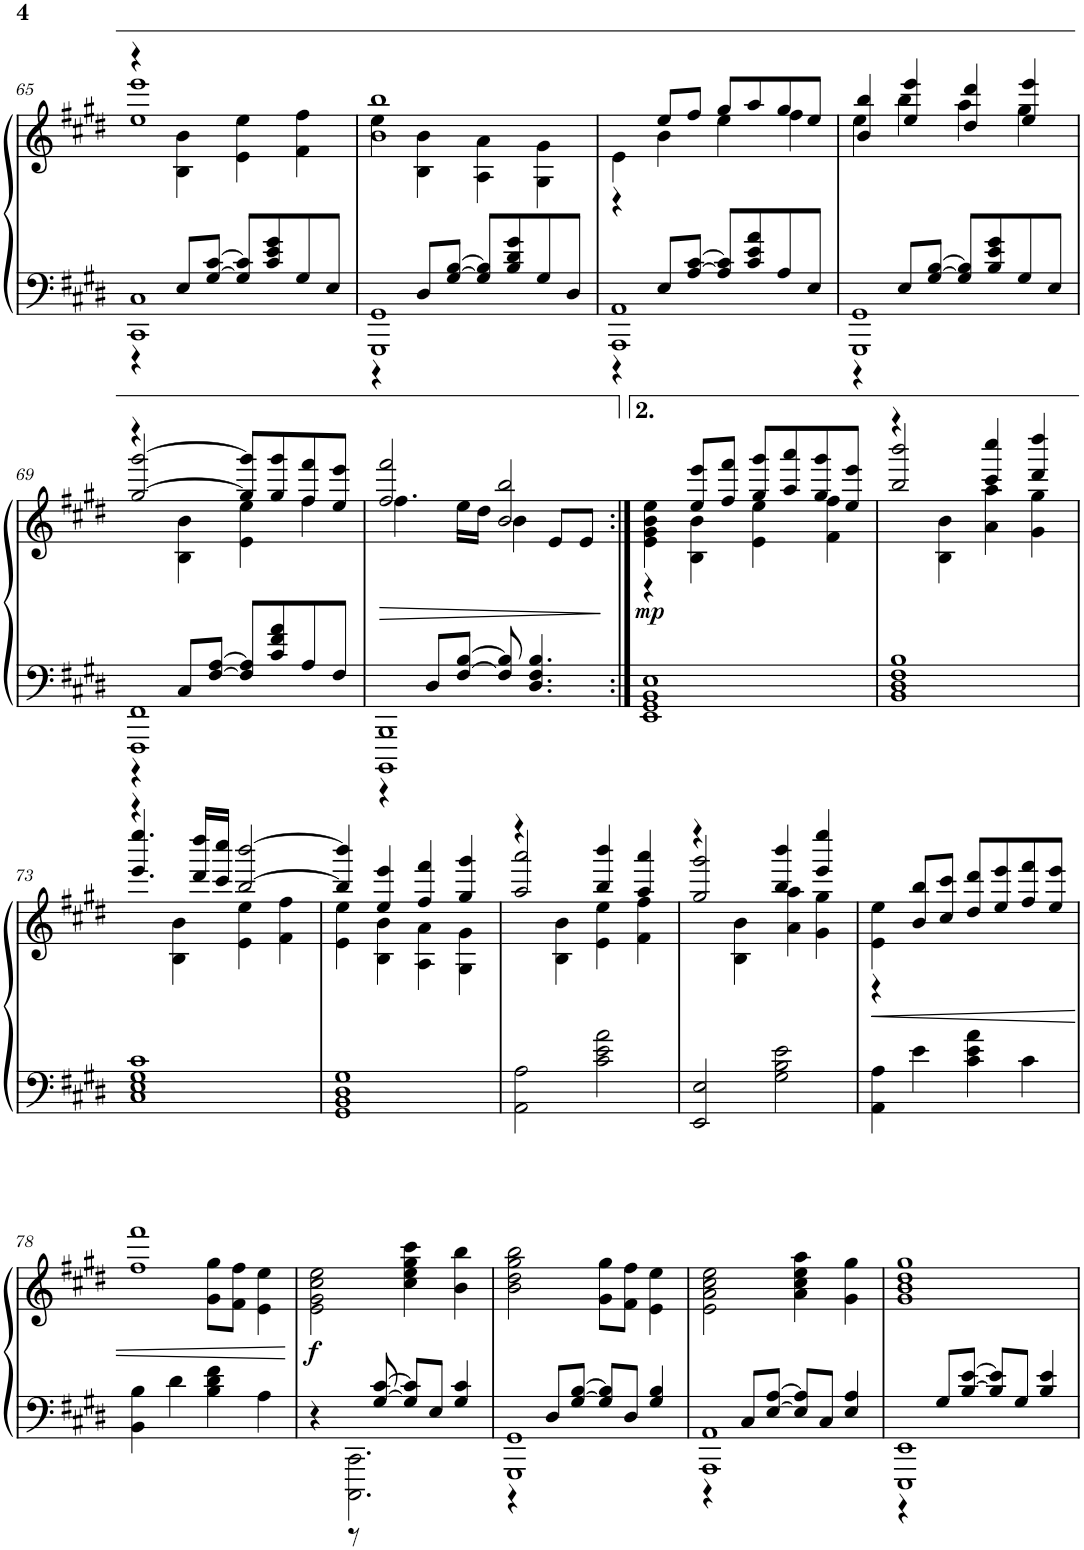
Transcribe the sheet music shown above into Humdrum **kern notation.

**kern	**kern	**dynam
*part1	*part1	*part1
*staff2	*staff1	*staff1/2
*I"Piano	*	*
*I'Pno.	*	*
!!LO:PB:g=z
*clefF4	*clefG2	*
*k[f#c#g#d#]	*k[f#c#g#d#]	*
*M4/4	*M4/4	*
=65	=65	=65
*^	*^	*
1CC# 1C#	4r	4r	1ee 1eee	.
.	8E/L	4B\ 4b\	.	.
.	[8G#/ [8c#/J	.	.	.
.	8G#/] 8c#/]L	4e\ 4ee\	.	.
.	8c#/ 8e/ 8g#/	.	.	.
.	8G#/	4f#\ 4ff#\	.	.
.	8E/J	.	.	.
=66	=66	=66	=66	=66
1GGG# 1GG#	4r	4ee\	1b 1bb	.
.	8D#/L	4B\ 4b\	.	.
.	[8G#/ [8B/J	.	.	.
.	8G#/] 8B/]L	4A\ 4a\	.	.
.	8B/ 8d#/ 8g#/	.	.	.
.	8G#/	4G#\ 4g#\	.	.
.	8D#/J	.	.	.
=67	=67	=67	=67	=67
1AAA 1AA	4r	4e\	4r	.
.	8E/L	4b\	8ee/L	.
.	[8A/ [8c#/J	.	8ff#/J	.
.	8A/] 8c#/]L	4ee\	8gg#/L	.
.	8c#/ 8e/ 8a/	.	8aa/	.
.	8A/	4ff#\	8gg#/	.
.	8E/J	.	8ee/J	.
=68	=68	=68	=68	=68
1GGG# 1GG#	4r	4ee\	4b/ 4bb/	.
.	8E/L	4bb\	4ee/ 4eee/	.
.	[8G#/ [8B/J	.	.	.
.	8G#/] 8B/]L	4aa\	4dd#/ 4ddd#/	.
.	8B/ 8e/ 8g#/	.	.	.
.	8G#/	4gg#\	4ee/ 4eee/	.
.	8E/J	.	.	.
!!LO:LB:g=z	!!
=69	=69	=69	=69	=69
1FFF# 1FF#	4r	4r	[2gg#/ [2ggg#/	.
.	8C#/L	4B\ 4b\	.	.
.	[8F#/ [8A/J	.	.	.
.	8F#/] 8A/]L	4e\ 4ee\	8gg#/] 8ggg#/]L	.
.	8c#/ 8f#/ 8a/	.	8gg#/ 8ggg#/	.
.	8A/	4ff#\	8ff#/ 8fff#/	.
.	8F#/J	.	8ee/ 8eee/J	.
=70	=70	=70	=70	=70
!	!	!	!	!LO:HP:b
1BBBB 1BBB	4r	4.ff#\	2ff#/ 2fff#/	>
.	8D#/L	.	.	.
.	[8F#/ [8B/J	16ee\LL	.	.
.	.	16dd#\JJ	.	.
.	8F#/] 8B/]	4b\	2b/ 2bb/	.
.	4.D#/ 4.F#/ 4.B/	.	.	.
.	.	8e/L	.	.
.	.	8e/J	.	.
*v	*v	*	*	*
=71:|!	=71:|!	=71:|!	=71:|!
!	!	!	!LO:DY:b
1EE 1GG# 1BB 1E	4e\ 4g#\ 4b\ 4ee\	4r	mp
.	4B\ 4b\	8ee/ 8eee/L	.
.	.	8ff#/ 8fff#/J	.
.	4e\ 4ee\	8gg#/ 8ggg#/L	.
.	.	8aa/ 8aaa/	.
.	4f#\ 4ff#\	8gg#/ 8ggg#/	.
.	.	8ee/ 8eee/J	.
=72	=72	=72	=72
1BB 1D# 1F# 1B	4r	2bb/ 2bbb/	.
.	4B\ 4b\	.	.
.	4a\ 4aa\	4ccc#/ 4cccc#/	.
.	4g#\ 4gg#\	4ddd#/ 4dddd#/	.
!!LO:LB:g=z	!!
=73	=73	=73	=73
1C# 1E 1G# 1c#	4r	4.eee/ 4.eeee/	.
.	4B\ 4b\	.	.
.	.	16ddd#/ 16dddd#/LL	.
.	.	16ccc#/ 16cccc#/JJ	.
.	4e\ 4ee\	[2bb/ [2bbb/	.
.	4f#\ 4ff#\	.	.
=74	=74	=74	=74
1GG# 1BB 1D# 1G#	4e\ 4ee\	4bb/] 4bbb/]	.
.	4B\ 4b\	4ee/ 4eee/	.
.	4A\ 4a\	4ff#/ 4fff#/	.
.	4G#\ 4g#\	4gg#/ 4ggg#/	.
=75	=75	=75	=75
2AA\ 2A\	4r	2aa/ 2aaa/	.
.	4B\ 4b\	.	.
2c#\ 2e\ 2a\	4e\ 4ee\	4bb/ 4bbb/	.
.	4f#\ 4ff#\	4aa/ 4aaa/	.
=76	=76	=76	=76
2EE/ 2E/	4r	2gg#/ 2ggg#/	.
.	4B\ 4b\	.	.
2G#\ 2B\ 2e\	4a\ 4aa\	4bb/ 4bbb/	.
.	4g#\ 4gg#\	4eee/ 4eeee/	.
=77	=77	=77	=77
4AA\ 4A\	4e\ 4ee\	4r	.
4e\	2.ryy	8b/ 8bb/L	.
.	.	8cc#/ 8ccc#/J	.
4c#\ 4e\ 4a\	.	8dd#/ 8ddd#/L	.
.	.	8ee/ 8eee/	.
4c#\	.	8ff#/ 8fff#/	.
.	.	8ee/ 8eee/J	.
!!LO:LB:g=z	!!
=78	=78	=78	=78
4BB\ 4B\	2ff# 2fff#	1ff# 1fff#	.
4d#\	.	.	.
4B\ 4d#\ 4f#\	8g#\ 8gg#\L	.	.
.	8f#\ 8ff#\J	.	.
4A\	4e\ 4ee\	.	.
*	*v	*v	*
.	.	]
=79	=79	=79
*^	*	*
!	!	!	!LO:DY:b
4r	4ryy	2e\ 2g#\ 2cc#\ 2ee\	f
2.CCC#\ 2.CC#\	8r	.	.
.	[8G#/ [8c#/	.	.
.	8G#/] 8c#/]L	4cc#\ 4ee\ 4gg#\ 4ccc#\	.
.	8E/J	.	.
.	4G#/ 4c#/	4b\ 4bb\	.
=80	=80	=80	=80
1GGG# 1GG#	4r	2b\ 2dd#\ 2gg#\ 2bb\	.
.	8D#/L	.	.
.	[8G#/ [8B/J	.	.
.	8G#/] 8B/]L	8g#\ 8gg#\L	.
.	8D#/J	8f#\ 8ff#\J	.
.	4G#/ 4B/	4e\ 4ee\	.
=81	=81	=81	=81
1AAA 1AA	4r	2e\ 2a\ 2cc#\ 2ee\	.
.	8C#/L	.	.
.	[8E/ [8A/J	.	.
.	8E/] 8A/]L	4a\ 4cc#\ 4ee\ 4aa\	.
.	8C#/J	.	.
.	4E/ 4A/	4g#\ 4gg#\	.
=82	=82	=82	=82
1EEE 1EE	4r	1g# 1b 1dd# 1gg#	.
.	8G#/L	.	.
.	[8B/ [8e/J	.	.
.	8B/] 8e/]L	.	.
.	8G#/J	.	.
.	4B/ 4e/	.	.
*v	*v	*	*
=	=	=
*-	*-	*-
